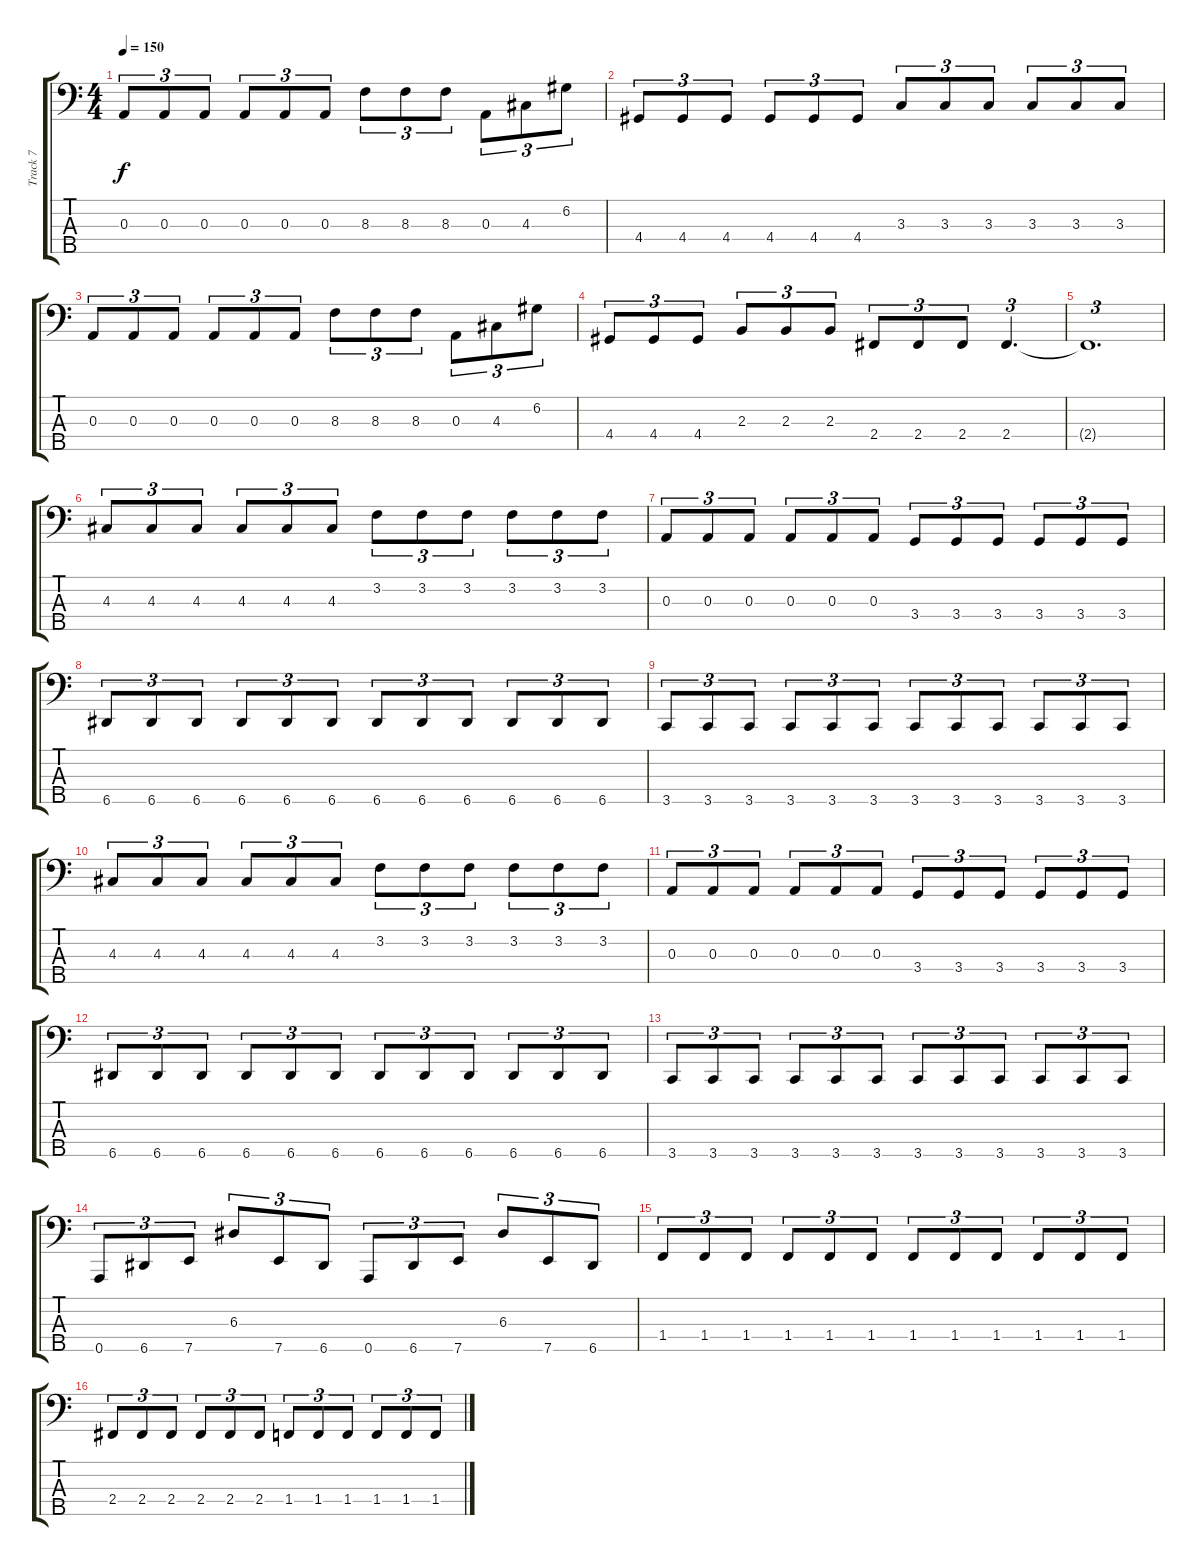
\track ("Track 7" "Track 7") {instrument fretlessbass}
\staff {score tabs}
\tuning (F2 D2 A1 E1 A0) {hide}
\ts (4 4)
\tempo 150
\clef f4
\ks c
0.3.8{tu (3 2) dy f} 0.3.8{tu (3 2)} 0.3.8{tu (3 2)} 0.3.8{tu (3 2)} 0.3.8{tu (3 2)} 0.3.8{tu (3 2)} 8.3.8{tu (3 2)} 8.3.8{tu (3 2)} 8.3.8{tu (3 2)} 0.3.8{tu (3 2)} 4.3.8{tu (3 2)} 6.2.8{tu (3 2)} |
4.4.8{tu (3 2)} 4.4.8{tu (3 2)} 4.4.8{tu (3 2)} 4.4.8{tu (3 2)} 4.4.8{tu (3 2)} 4.4.8{tu (3 2)} 3.3.8{tu (3 2)} 3.3.8{tu (3 2)} 3.3.8{tu (3 2)} 3.3.8{tu (3 2)} 3.3.8{tu (3 2)} 3.3.8{tu (3 2)} |
0.3.8{tu (3 2)} 0.3.8{tu (3 2)} 0.3.8{tu (3 2)} 0.3.8{tu (3 2)} 0.3.8{tu (3 2)} 0.3.8{tu (3 2)} 8.3.8{tu (3 2)} 8.3.8{tu (3 2)} 8.3.8{tu (3 2)} 0.3.8{tu (3 2)} 4.3.8{tu (3 2)} 6.2.8{tu (3 2)} |
4.4.8{tu (3 2)} 4.4.8{tu (3 2)} 4.4.8{tu (3 2)} 2.3.8{tu (3 2)} 2.3.8{tu (3 2)} 2.3.8{tu (3 2)} 2.4.8{tu (3 2)} 2.4.8{tu (3 2)} 2.4.8{tu (3 2)} 2.4.4{d tu (3 2)} |
2.4{t}.1{d tu (3 2)} |
4.3.8{tu (3 2)} 4.3.8{tu (3 2)} 4.3.8{tu (3 2)} 4.3.8{tu (3 2)} 4.3.8{tu (3 2)} 4.3.8{tu (3 2)} 3.2.8{tu (3 2)} 3.2.8{tu (3 2)} 3.2.8{tu (3 2)} 3.2.8{tu (3 2)} 3.2.8{tu (3 2)} 3.2.8{tu (3 2)} |
0.3.8{tu (3 2)} 0.3.8{tu (3 2)} 0.3.8{tu (3 2)} 0.3.8{tu (3 2)} 0.3.8{tu (3 2)} 0.3.8{tu (3 2)} 3.4.8{tu (3 2)} 3.4.8{tu (3 2)} 3.4.8{tu (3 2)} 3.4.8{tu (3 2)} 3.4.8{tu (3 2)} 3.4.8{tu (3 2)} |
6.5.8{tu (3 2)} 6.5.8{tu (3 2)} 6.5.8{tu (3 2)} 6.5.8{tu (3 2)} 6.5.8{tu (3 2)} 6.5.8{tu (3 2)} 6.5.8{tu (3 2)} 6.5.8{tu (3 2)} 6.5.8{tu (3 2)} 6.5.8{tu (3 2)} 6.5.8{tu (3 2)} 6.5.8{tu (3 2)} |
3.5.8{tu (3 2)} 3.5.8{tu (3 2)} 3.5.8{tu (3 2)} 3.5.8{tu (3 2)} 3.5.8{tu (3 2)} 3.5.8{tu (3 2)} 3.5.8{tu (3 2)} 3.5.8{tu (3 2)} 3.5.8{tu (3 2)} 3.5.8{tu (3 2)} 3.5.8{tu (3 2)} 3.5.8{tu (3 2)} |
4.3.8{tu (3 2)} 4.3.8{tu (3 2)} 4.3.8{tu (3 2)} 4.3.8{tu (3 2)} 4.3.8{tu (3 2)} 4.3.8{tu (3 2)} 3.2.8{tu (3 2)} 3.2.8{tu (3 2)} 3.2.8{tu (3 2)} 3.2.8{tu (3 2)} 3.2.8{tu (3 2)} 3.2.8{tu (3 2)} |
0.3.8{tu (3 2)} 0.3.8{tu (3 2)} 0.3.8{tu (3 2)} 0.3.8{tu (3 2)} 0.3.8{tu (3 2)} 0.3.8{tu (3 2)} 3.4.8{tu (3 2)} 3.4.8{tu (3 2)} 3.4.8{tu (3 2)} 3.4.8{tu (3 2)} 3.4.8{tu (3 2)} 3.4.8{tu (3 2)} |
6.5.8{tu (3 2)} 6.5.8{tu (3 2)} 6.5.8{tu (3 2)} 6.5.8{tu (3 2)} 6.5.8{tu (3 2)} 6.5.8{tu (3 2)} 6.5.8{tu (3 2)} 6.5.8{tu (3 2)} 6.5.8{tu (3 2)} 6.5.8{tu (3 2)} 6.5.8{tu (3 2)} 6.5.8{tu (3 2)} |
3.5.8{tu (3 2)} 3.5.8{tu (3 2)} 3.5.8{tu (3 2)} 3.5.8{tu (3 2)} 3.5.8{tu (3 2)} 3.5.8{tu (3 2)} 3.5.8{tu (3 2)} 3.5.8{tu (3 2)} 3.5.8{tu (3 2)} 3.5.8{tu (3 2)} 3.5.8{tu (3 2)} 3.5.8{tu (3 2)} |
0.5.8{tu (3 2)} 6.5.8{tu (3 2)} 7.5.8{tu (3 2)} 6.3.8{tu (3 2)} 7.5.8{tu (3 2)} 6.5.8{tu (3 2)} 0.5.8{tu (3 2)} 6.5.8{tu (3 2)} 7.5.8{tu (3 2)} 6.3.8{tu (3 2)} 7.5.8{tu (3 2)} 6.5.8{tu (3 2)} |
1.4.8{tu (3 2)} 1.4.8{tu (3 2)} 1.4.8{tu (3 2)} 1.4.8{tu (3 2)} 1.4.8{tu (3 2)} 1.4.8{tu (3 2)} 1.4.8{tu (3 2)} 1.4.8{tu (3 2)} 1.4.8{tu (3 2)} 1.4.8{tu (3 2)} 1.4.8{tu (3 2)} 1.4.8{tu (3 2)} |
2.4.8{tu (3 2)} 2.4.8{tu (3 2)} 2.4.8{tu (3 2)} 2.4.8{tu (3 2)} 2.4.8{tu (3 2)} 2.4.8{tu (3 2)} 1.4.8{tu (3 2)} 1.4.8{tu (3 2)} 1.4.8{tu (3 2)} 1.4.8{tu (3 2)} 1.4.8{tu (3 2)} 1.4.8{tu (3 2)}
